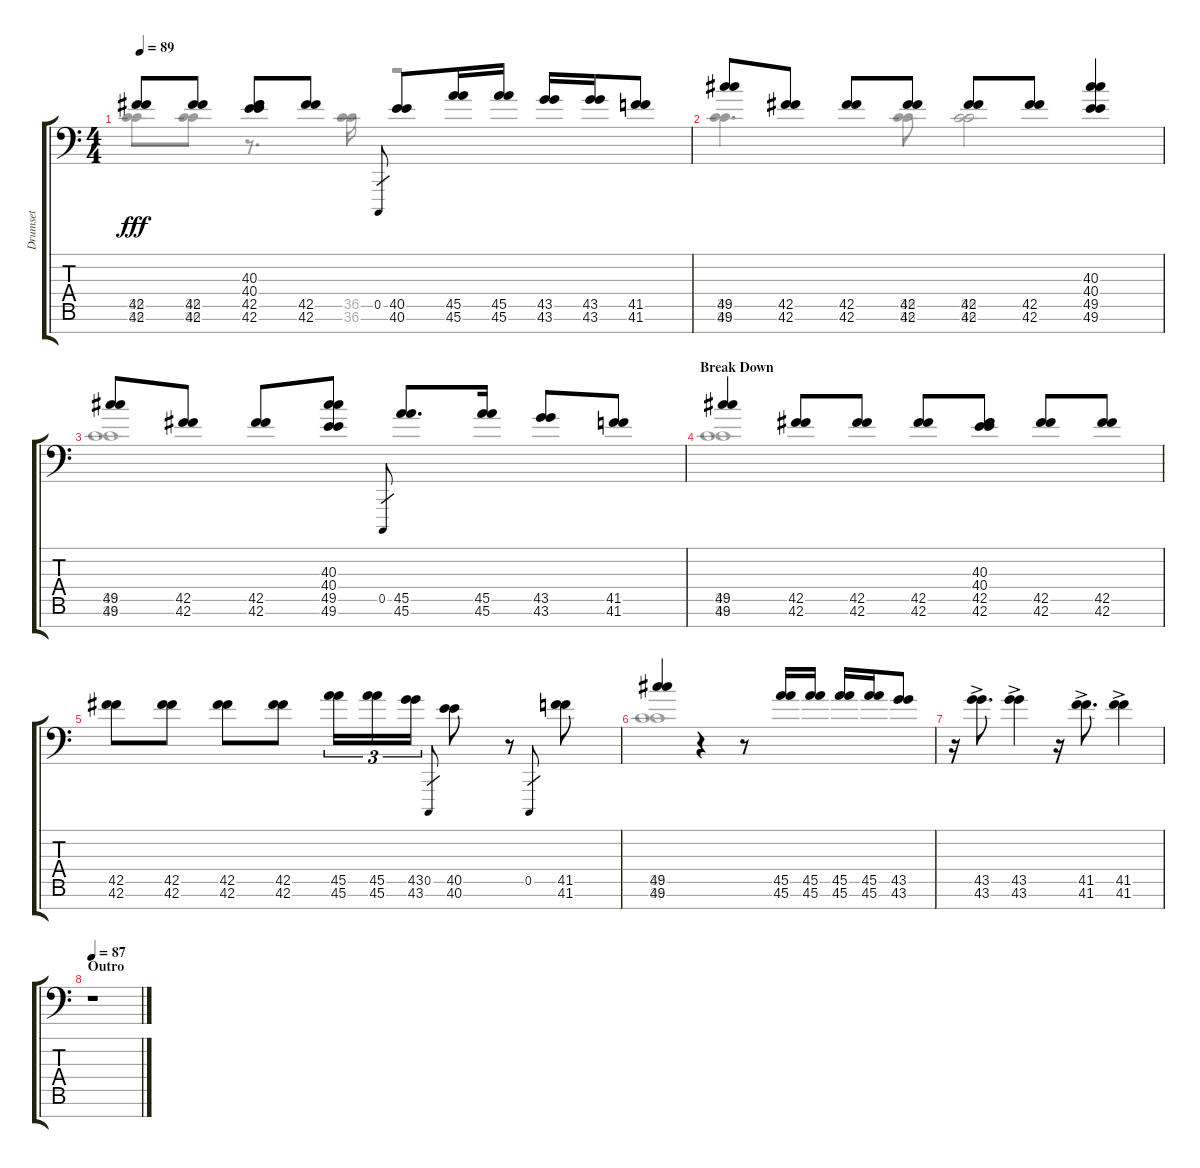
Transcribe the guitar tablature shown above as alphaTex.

\track ("Drumset" "Drumset") {instrument acousticgrandpiano}
\staff {score tabs}
\tuning (C-1 C-1 C-1 C-1 C-1 C-1 C-1) {hide}
\voice
\ts (4 4)
\tempo 89
\clef f4
\ks c
(42.5 42.6).8{dy fff} (42.5 42.6).8 (40.3 40.4 42.5 42.6).8 (42.5 42.6).8 0.5.8{gr} (40.5 40.6).8 (45.5 45.6).16 (45.5 45.6).16 (43.5 43.6).16 (43.5 43.6).16 (41.5 41.6).8 |
(49.5 49.6).8 (42.5 42.6).8 (42.5 42.6).8 (42.5 42.6).8 (42.5 42.6).8 (42.5 42.6).8 (40.3 40.4 49.5 49.6).4 |
(49.5 49.6).8 (42.5 42.6).8 (42.5 42.6).8 (40.3 40.4 49.5 49.6).8 0.5.8{gr} (45.5 45.6).8{d} (45.5 45.6).16 (43.5 43.6).8 (41.5 41.6).8 |
\section ("" "Break Down")
(49.5 49.6).4 (42.5 42.6).8 (42.5 42.6).8 (42.5 42.6).8 (40.3 40.4 42.5 42.6).8 (42.5 42.6).8 (42.5 42.6).8 |
(42.5 42.6).8 (42.5 42.6).8 (42.5 42.6).8 (42.5 42.6).8 (45.5 45.6).16{tu (3 2)} (45.5 45.6).16{tu (3 2)} (43.5 43.6).16{tu (3 2)} 0.5.8{gr} (40.5 40.6).8 r.8 0.5.8{gr} (41.5 41.6).8 |
(49.5 49.6).4 r.4 r.8 (45.5 45.6).16 (45.5 45.6).16 (45.5 45.6).16 (45.5 45.6).16 (43.5 43.6).8 |
r.16 (43.5{ac} 43.6{ac}).8{d} (43.5{ac} 43.6{ac}).4 r.16 (41.5{ac} 41.6{ac}).8{d} (41.5{ac} 41.6{ac}).4 |
\section ("" "Outro")
\tempo 87
r.1
\voice
\clef f4
\ottava regular
\simile none
\ks c
(36.5 36.6).8{dy fff} (36.5 36.6).8 r.8{d} (36.5 36.6).16 r.2 |
(36.5 36.6).4{d} (36.5 36.6).8 (36.5 36.6).2 |
(36.5 36.6).1 |
(36.5 36.6).1 |
|
(36.5 36.6).1 |
|
